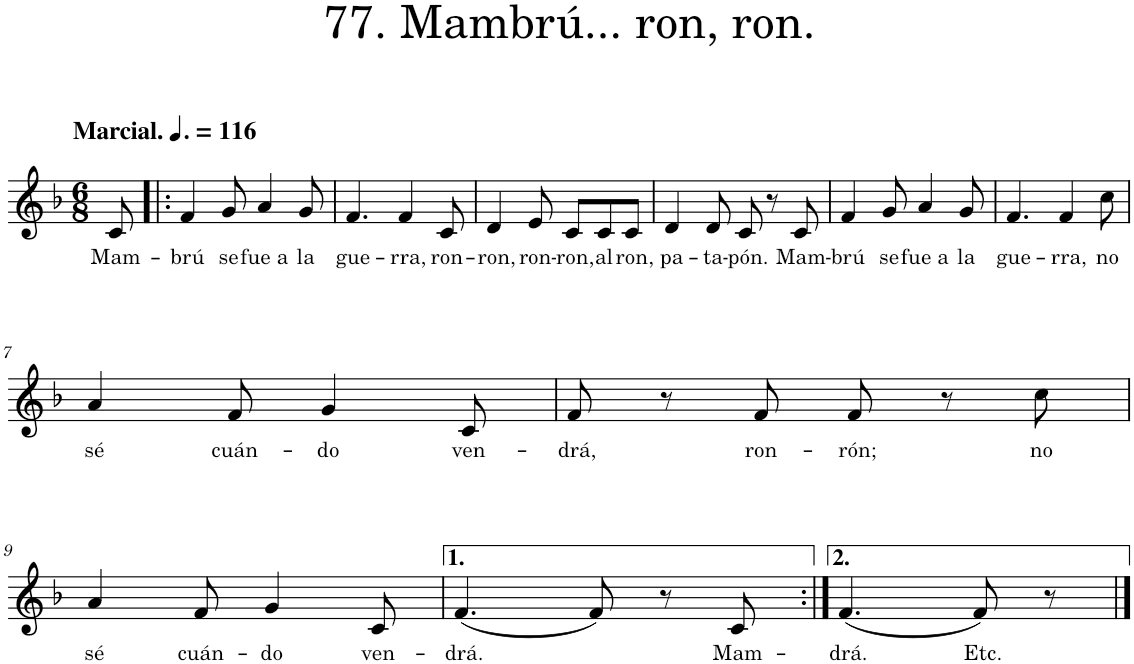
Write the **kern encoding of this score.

**kern	**text
*part1	*part1
*staff1	*staff1
*I"Piano	*
*I'Pno.	*
*clefG2	*
*k[b-]	*
*M6/8	*
*MM174	*
=	=
!LO:TX:a:B:t=Marcial.	!
!	!LO:LY:b
8c/	Mam-
=1!|:	=1!|:
!	!LO:LY:b
4f/	-brú
!	!LO:LY:b
8g/	se
!	!LO:LY:b
4a/	fue a
!	!LO:LY:b
8g/	la
=2	=2
!	!LO:LY:b
4.f/	gue-
!	!LO:LY:b
4f/	-rra,
!	!LO:LY:b
8c/	ron-
=3	=3
!	!LO:LY:b
4d/	-ron,
!	!LO:LY:b
8e/	ron-
!	!LO:LY:b
8c/L	-ron,
!	!LO:LY:b
8c/	al
!	!LO:LY:b
8c/J	ron,
=4	=4
!	!LO:LY:b
4d/	pa-
!	!LO:LY:b
8d/	-ta-
!	!LO:LY:b
8c/	-pón.
8r	.
!	!LO:LY:b
8c/	Mam-
=5	=5
!	!LO:LY:b
4f/	-brú
!	!LO:LY:b
8g/	se
!	!LO:LY:b
4a/	fue a
!	!LO:LY:b
8g/	la
=6	=6
!	!LO:LY:b
4.f/	gue-
!	!LO:LY:b
4f/	-rra,
!	!LO:LY:b
8cc\	no
!!LO:LB:g=z
=7	=7
!	!LO:LY:b
4a/	sé
!	!LO:LY:b
8f/	cuán-
!	!LO:LY:b
4g/	-do
!	!LO:LY:b
8c/	ven-
=8	=8
!	!LO:LY:b
8f/	-drá,
8r	.
!	!LO:LY:b
8f/	ron-
!	!LO:LY:b
8f/	-rón;
8r	.
!	!LO:LY:b
8cc\	no
!!LO:LB:g=z
=9	=9
!	!LO:LY:b
4a/	sé
!	!LO:LY:b
8f/	cuán-
!	!LO:LY:b
4g/	-do
!	!LO:LY:b
8c/	ven-
=10	=10
!	!LO:LY:b
(4.f/	-drá.
8f/)	.
8r	.
!	!LO:LY:b
8c/	Mam-
=11:|!	=11:|!
!	!LO:LY:b
(4.f/	-drá.
!	!LO:LY:b
8f/)	Etc.
8r	.
==	==
*-	*-
